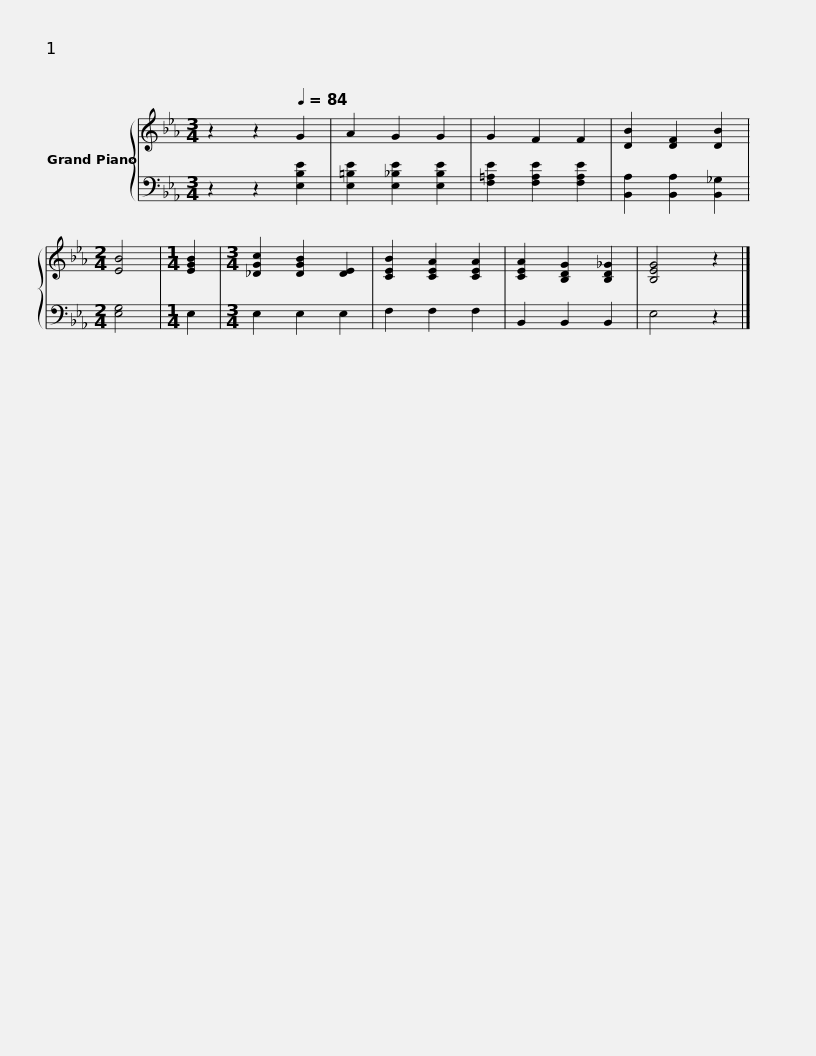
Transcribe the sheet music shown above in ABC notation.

X:1
%%score { 1 | 2 }
L:1/8
M:3/4
I:linebreak $
K:Eb
V:1 treble
V:2 bass
V:1
 z2 z2[Q:1/4=84] G2 | A2 G2 G2 | G2 F2 F2 | [DB]2 [DF]2 [DB]2 |[M:2/4] [EB]4 | %5
[M:1/4] [EGB]2 |[M:3/4] [_DGc]2 [DGB]2 [DE]2 | [CEB]2 [CEA]2 [CEA]2 | [CEA]2 [B,DG]2 [B,D_G]2 | [B,EG]4 z2 |] %10
V:2
 z2 z2 [E,B,E]2 | [E,=B,E]2 [E,_B,E]2 [E,B,E]2 | [F,=A,E]2 [F,A,E]2 [F,A,E]2 | [B,,A,]2 [B,,A,]2 [B,,_G,]2 |[M:2/4] [E,G,]4 | %5
[M:1/4] E,2 |[M:3/4] E,2 E,2 E,2 | F,2 F,2 F,2 | B,,2 B,,2 B,,2 | E,4 z2 |] %10
